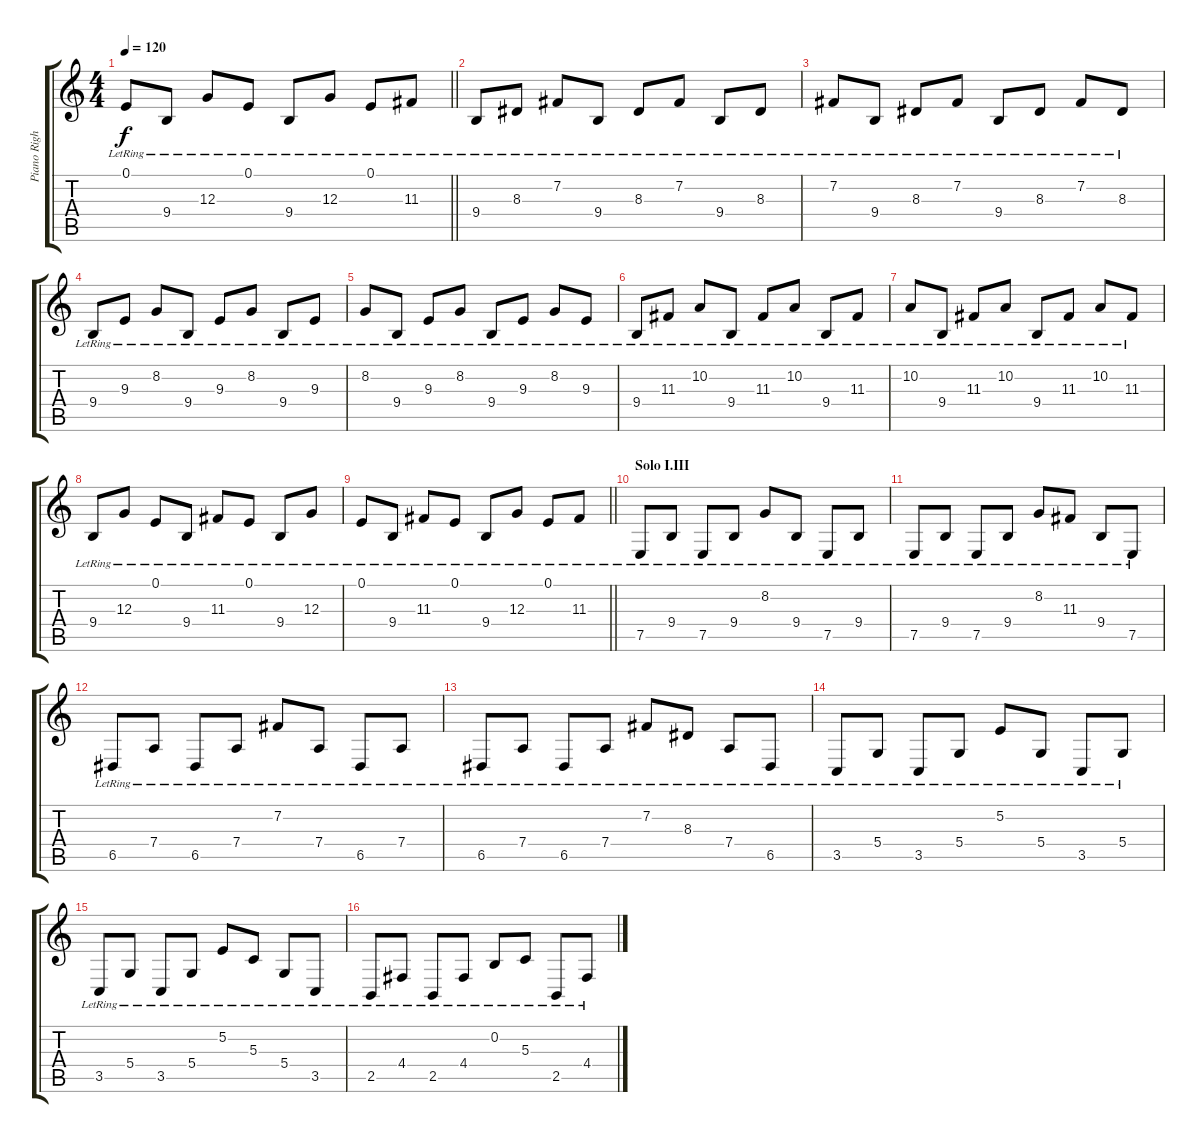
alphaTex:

\track ("Piano Right Standard" "Piano Righ") {instrument acousticgrandpiano}
\staff {score tabs}
\tuning (E4 B3 G3 D3 A2 E2) {hide}
\ts (4 4)
\tempo 120
\clef g2
\barLineRight lightlight
\ks c
0.1{lr}.8{dy f} 9.4{lr}.8 12.3{lr}.8 0.1{lr}.8 9.4{lr}.8 12.3{lr}.8 0.1{lr}.8 11.3{lr}.8 |
9.4{lr}.8 8.3{lr}.8 7.2{lr}.8 9.4{lr}.8 8.3{lr}.8 7.2{lr}.8 9.4{lr}.8 8.3{lr}.8 |
7.2{lr}.8 9.4{lr}.8 8.3{lr}.8 7.2{lr}.8 9.4{lr}.8 8.3{lr}.8 7.2{lr}.8 8.3{lr}.8 |
9.4{lr}.8 9.3{lr}.8 8.2{lr}.8 9.4{lr}.8 9.3{lr}.8 8.2{lr}.8 9.4{lr}.8 9.3{lr}.8 |
8.2{lr}.8 9.4{lr}.8 9.3{lr}.8 8.2{lr}.8 9.4{lr}.8 9.3{lr}.8 8.2{lr}.8 9.3{lr}.8 |
9.4{lr}.8 11.3{lr}.8 10.2{lr}.8 9.4{lr}.8 11.3{lr}.8 10.2{lr}.8 9.4{lr}.8 11.3{lr}.8 |
10.2{lr}.8 9.4{lr}.8 11.3{lr}.8 10.2{lr}.8 9.4{lr}.8 11.3{lr}.8 10.2{lr}.8 11.3{lr}.8 |
9.4{lr}.8 12.3{lr}.8 0.1{lr}.8 9.4{lr}.8 11.3{lr}.8 0.1{lr}.8 9.4{lr}.8 12.3{lr}.8 |
\barLineRight lightlight
0.1{lr}.8 9.4{lr}.8 11.3{lr}.8 0.1{lr}.8 9.4{lr}.8 12.3{lr}.8 0.1{lr}.8 11.3{lr}.8 |
\section ("" "Solo I.III")
7.5{lr}.8 9.4{lr}.8 7.5{lr}.8 9.4{lr}.8 8.2{lr}.8 9.4{lr}.8 7.5{lr}.8 9.4{lr}.8 |
7.5{lr}.8 9.4{lr}.8 7.5{lr}.8 9.4{lr}.8 8.2{lr}.8 11.3{lr}.8 9.4{lr}.8 7.5{lr}.8 |
6.5{lr}.8 7.4{lr}.8 6.5{lr}.8 7.4{lr}.8 7.2{lr}.8 7.4{lr}.8 6.5{lr}.8 7.4{lr}.8 |
6.5{lr}.8 7.4{lr}.8 6.5{lr}.8 7.4{lr}.8 7.2{lr}.8 8.3{lr}.8 7.4{lr}.8 6.5{lr}.8 |
3.5{lr}.8 5.4{lr}.8 3.5{lr}.8 5.4{lr}.8 5.2{lr}.8 5.4{lr}.8 3.5{lr}.8 5.4{lr}.8 |
3.5{lr}.8 5.4{lr}.8 3.5{lr}.8 5.4{lr}.8 5.2{lr}.8 5.3{lr}.8 5.4{lr}.8 3.5{lr}.8 |
2.5{lr}.8 4.4{lr}.8 2.5{lr}.8 4.4{lr}.8 0.2{lr}.8 5.3{lr}.8 2.5{lr}.8 4.4{lr}.8
